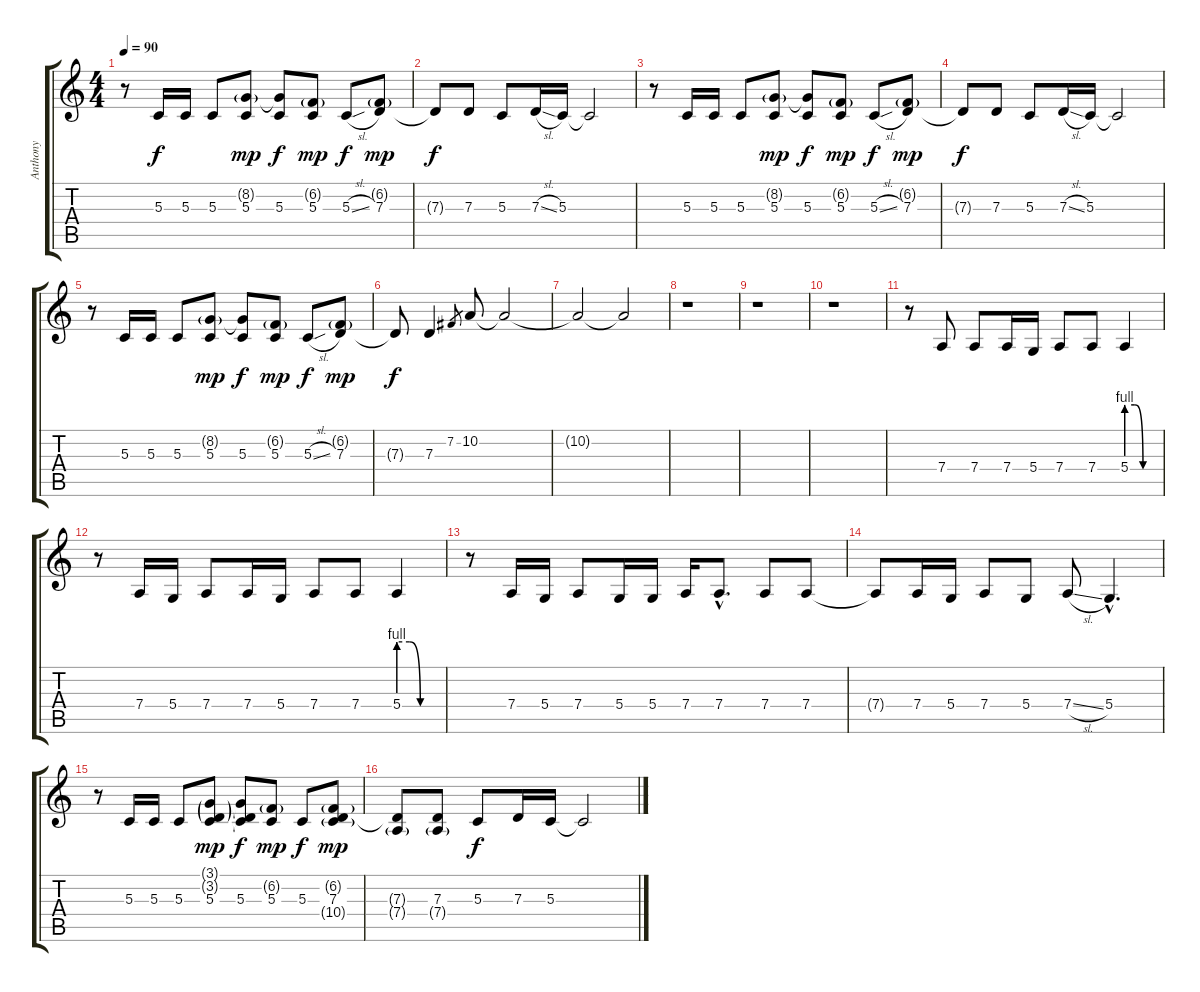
\track ("Anthony" "Anthony") {instrument clarinet}
\staff {score tabs}
\tuning (E4 B3 G3 D3 A2 E2) {hide}
\ts (4 4)
\tempo 90
\clef g2
\ks c
r.8{dy f} 5.3.16 5.3.16 5.3.8 (8.2{g} 5.3).8{dy mp} (8.2{t} 5.3).8{dy f} (6.2{g} 5.3).8{dy mp} 5.3{sl}.8{dy f} (6.2{g} 7.3).8{dy mp} |
7.3{t}.8{dy f} 7.3.8 5.3.8 7.3{sl}.16 5.3.16 5.3{t}.2 |
r.8 5.3.16 5.3.16 5.3.8 (8.2{g} 5.3).8{dy mp} (8.2{t} 5.3).8{dy f} (6.2{g} 5.3).8{dy mp} 5.3{sl}.8{dy f} (6.2{g} 7.3).8{dy mp} |
7.3{t}.8{dy f} 7.3.8 5.3.8 7.3{sl}.16 5.3.16 5.3{t}.2 |
r.8 5.3.16 5.3.16 5.3.8 (8.2{g} 5.3).8{dy mp} (8.2{t} 5.3).8{dy f} (6.2{g} 5.3).8{dy mp} 5.3{sl}.8{dy f} (6.2{g} 7.3).8{dy mp} |
7.3{t}.8{dy f} 7.3.4 7.2.8{gr} 10.2.8 10.2{t}.2 |
10.2{t}.2 10.2{t}.2 |
r.1 |
r.1 |
r.1 |
r.8 7.4.8 7.4.8 7.4.16 5.4.16 7.4.8 7.4.8 5.4{be (custom 0 4 15 4 30 0 40 0 60 0)}.4 |
r.8 7.4.16 5.4.16 7.4.8 7.4.16 5.4.16 7.4.8 7.4.8 5.4{be (custom 0 4 15 4 30 0 60 0)}.4 |
r.8 7.4.16 5.4.16 7.4.8 5.4.16 5.4.16 7.4.16 7.4{hac}.8{d} 7.4.8 7.4.8 |
7.4{t}.8 7.4.16 5.4.16 7.4.8 5.4.8 7.4{sl}.8 5.4{hac}.4{d} |
r.8 5.3.16 5.3.16 5.3.8 (3.1{g} 3.2{g} 5.3).8{dy mp} (3.1{t} 3.2{t} 5.3).8{dy f} (6.2{g} 5.3).8{dy mp} 5.3.8{dy f} (6.2{g} 7.3 10.4{g}).8{dy mp} |
(7.3{t} 7.4{g}).8 (7.3 7.4{g}).8 5.3.8{dy f} 7.3.16 5.3.16 5.3{t}.2
